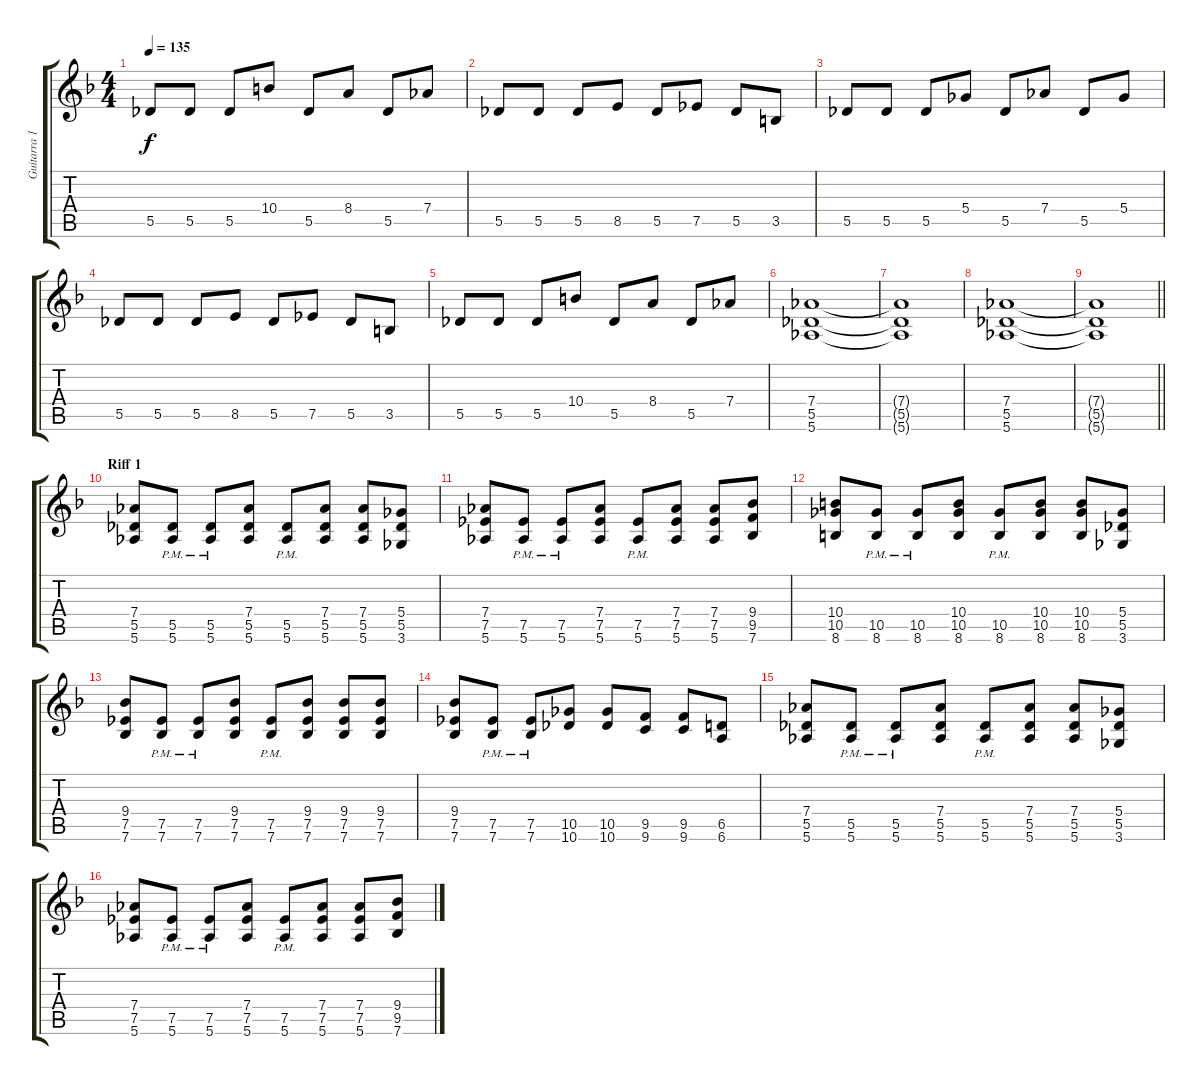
\track ("Guitarra 1" "Guitarra 1") {instrument electricguitarjazz}
\staff {score tabs}
\tuning (Eb4 Bb3 Gb3 Db3 Ab2 Eb2) {hide}
\ts (4 4)
\tempo 135
\clef g2
\ks dminor
5.5.8{dy f} 5.5.8 5.5.8 10.4.8 5.5.8 8.4.8 5.5.8 7.4.8 |
5.5.8 5.5.8 5.5.8 8.5.8 5.5.8 7.5.8 5.5.8 3.5.8 |
5.5.8 5.5.8 5.5.8 5.4.8 5.5.8 7.4.8 5.5.8 5.4.8 |
5.5.8 5.5.8 5.5.8 8.5.8 5.5.8 7.5.8 5.5.8 3.5.8 |
5.5.8 5.5.8 5.5.8 10.4.8 5.5.8 8.4.8 5.5.8 7.4.8 |
(7.4 5.5 5.6).1 |
(7.4{t} 5.5{t} 5.6{t}).1 |
(7.4 5.5 5.6).1 |
\barLineRight lightlight
(7.4{t} 5.5{t} 5.6{t}).1 |
\section ("" "Riff 1")
(7.4 5.5 5.6).8 (5.5{pm} 5.6{pm}).8 (5.5{pm} 5.6{pm}).8 (7.4 5.5 5.6).8 (5.5{pm} 5.6{pm}).8 (7.4 5.5 5.6).8 (7.4 5.5 5.6).8 (5.4 5.5 3.6).8 |
(7.4 7.5 5.6).8 (7.5{pm} 5.6{pm}).8 (7.5{pm} 5.6{pm}).8 (7.4 7.5 5.6).8 (7.5{pm} 5.6{pm}).8 (7.4 7.5 5.6).8 (7.4 7.5 5.6).8 (9.4 9.5 7.6).8 |
(10.4 10.5 8.6).8 (10.5{pm} 8.6{pm}).8 (10.5{pm} 8.6{pm}).8 (10.4 10.5 8.6).8 (10.5{pm} 8.6{pm}).8 (10.4 10.5 8.6).8 (10.4 10.5 8.6).8 (5.4 5.5 3.6).8 |
(9.4 7.5 7.6).8 (7.5{pm} 7.6{pm}).8 (7.5{pm} 7.6{pm}).8 (9.4 7.5 7.6).8 (7.5{pm} 7.6{pm}).8 (9.4 7.5 7.6).8 (9.4 7.5 7.6).8 (9.4 7.5 7.6).8 |
(9.4 7.5 7.6).8 (7.5{pm} 7.6{pm}).8 (7.5{pm} 7.6{pm}).8 (10.5 10.6).8 (10.5 10.6).8 (9.5 9.6).8 (9.5 9.6).8 (6.5 6.6).8 |
(7.4 5.5 5.6).8 (5.5{pm} 5.6{pm}).8 (5.5{pm} 5.6{pm}).8 (7.4 5.5 5.6).8 (5.5{pm} 5.6{pm}).8 (7.4 5.5 5.6).8 (7.4 5.5 5.6).8 (5.4 5.5 3.6).8 |
(7.4 7.5 5.6).8 (7.5{pm} 5.6{pm}).8 (7.5{pm} 5.6{pm}).8 (7.4 7.5 5.6).8 (7.5{pm} 5.6{pm}).8 (7.4 7.5 5.6).8 (7.4 7.5 5.6).8 (9.4 9.5 7.6).8
